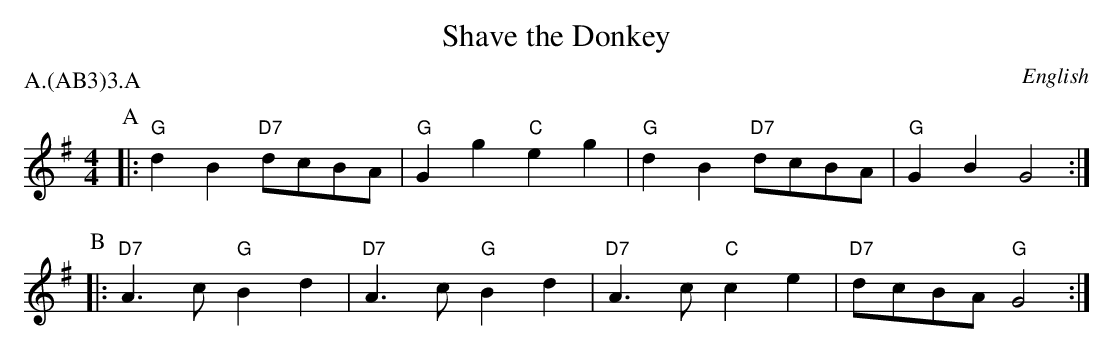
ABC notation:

X:1
T:Shave the Donkey
M:4/4
O:English
P:A.(AB3)3.A
K:G
P:A
|: "G" d2 B2 "D7" dcBA | "G" G2 g2 "C" e2 g2 |\
"G" d2 B2 "D7" dcBA | "G" G2 B2 G4 :|
P:B
|: "D7" A3 c "G" B2 d2 | "D7" A3 c "G"  B2 d2 |\
"D7" A3 c "C" c2 e2 | "D7" dcBA  "G" G4 :|
